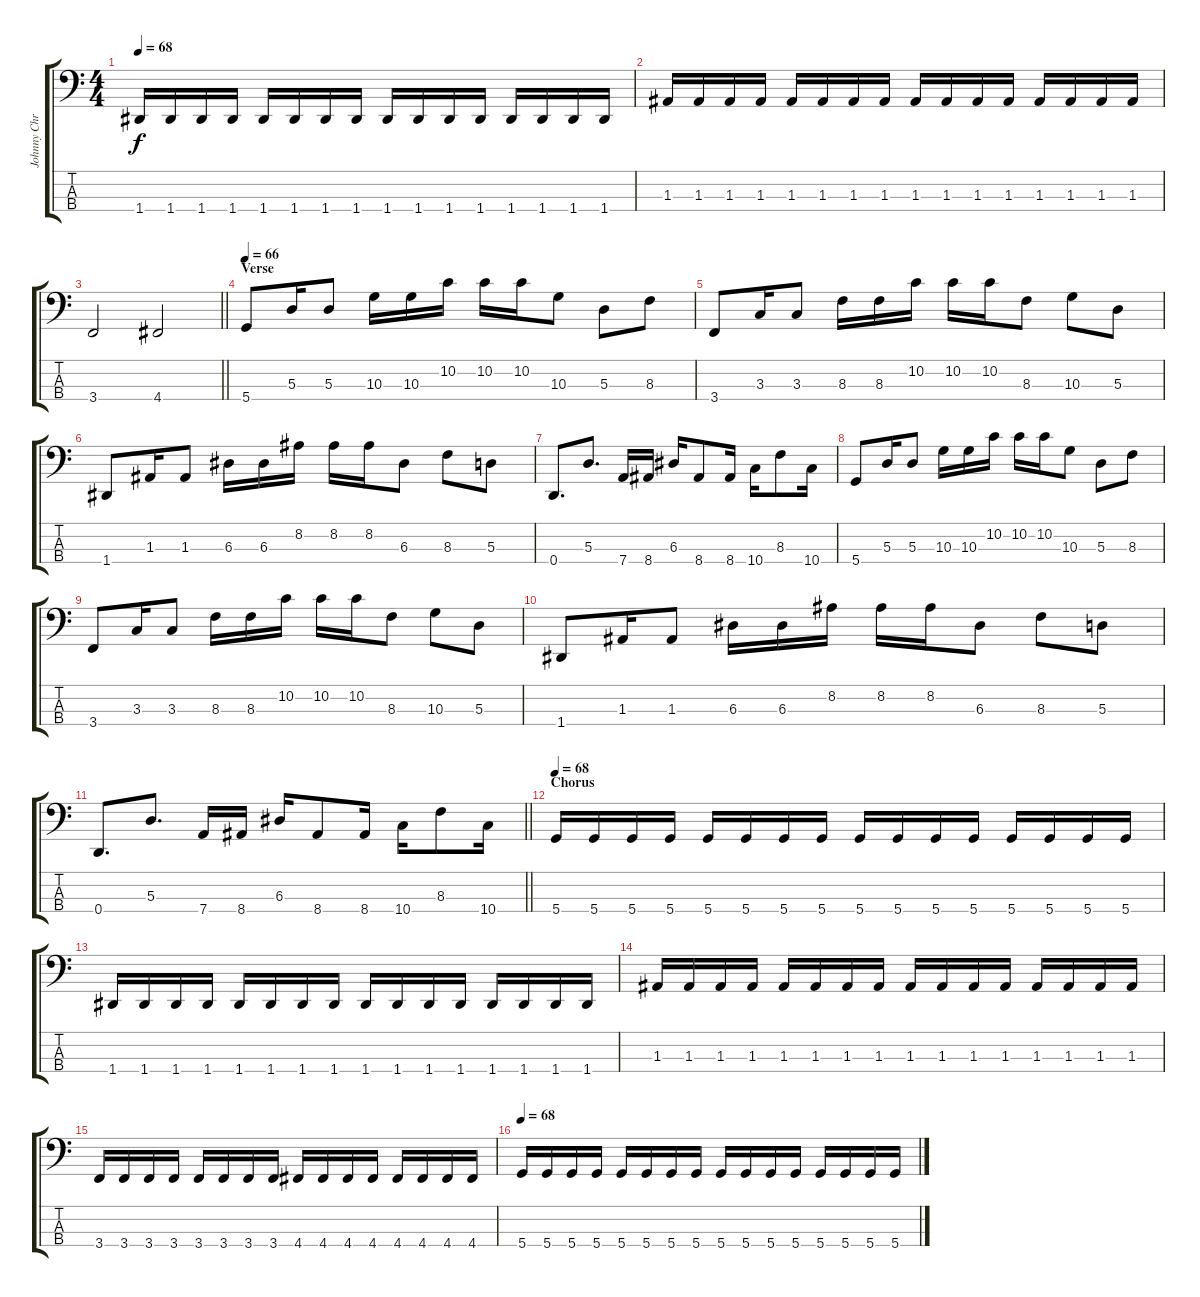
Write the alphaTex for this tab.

\track ("Johnny Christ" "Johnny Chr") {instrument electricbassfinger}
\staff {score tabs}
\tuning (G2 D2 A1 D1) {hide}
\ts (4 4)
\tempo 68
\clef f4
\ks c
1.4.16{dy f} 1.4.16 1.4.16 1.4.16 1.4.16 1.4.16 1.4.16 1.4.16 1.4.16 1.4.16 1.4.16 1.4.16 1.4.16 1.4.16 1.4.16 1.4.16 |
1.3.16 1.3.16 1.3.16 1.3.16 1.3.16 1.3.16 1.3.16 1.3.16 1.3.16 1.3.16 1.3.16 1.3.16 1.3.16 1.3.16 1.3.16 1.3.16 |
\barLineRight lightlight
3.4.2 4.4.2 |
\section ("" "Verse")
\tempo 66
5.4.8 5.3.16 5.3.8 10.3.16 10.3.16 10.2.16 10.2.16 10.2.16 10.3.8 5.3.8 8.3.8 |
3.4.8 3.3.16 3.3.8 8.3.16 8.3.16 10.2.16 10.2.16 10.2.16 8.3.8 10.3.8 5.3.8 |
1.4.8 1.3.16 1.3.8 6.3.16 6.3.16 8.2.16 8.2.16 8.2.16 6.3.8 8.3.8 5.3.8 |
0.4.8{d} 5.3.8{d} 7.4.16 8.4.16 6.3.16 8.4.8 8.4.16 10.4.16 8.3.8 10.4.16 |
5.4.8 5.3.16 5.3.8 10.3.16 10.3.16 10.2.16 10.2.16 10.2.16 10.3.8 5.3.8 8.3.8 |
3.4.8 3.3.16 3.3.8 8.3.16 8.3.16 10.2.16 10.2.16 10.2.16 8.3.8 10.3.8 5.3.8 |
1.4.8 1.3.16 1.3.8 6.3.16 6.3.16 8.2.16 8.2.16 8.2.16 6.3.8 8.3.8 5.3.8 |
\barLineRight lightlight
0.4.8{d} 5.3.8{d} 7.4.16 8.4.16 6.3.16 8.4.8 8.4.16 10.4.16 8.3.8 10.4.16 |
\section ("" "Chorus")
\tempo 68
5.4.16 5.4.16 5.4.16 5.4.16 5.4.16 5.4.16 5.4.16 5.4.16 5.4.16 5.4.16 5.4.16 5.4.16 5.4.16 5.4.16 5.4.16 5.4.16 |
1.4.16 1.4.16 1.4.16 1.4.16 1.4.16 1.4.16 1.4.16 1.4.16 1.4.16 1.4.16 1.4.16 1.4.16 1.4.16 1.4.16 1.4.16 1.4.16 |
1.3.16 1.3.16 1.3.16 1.3.16 1.3.16 1.3.16 1.3.16 1.3.16 1.3.16 1.3.16 1.3.16 1.3.16 1.3.16 1.3.16 1.3.16 1.3.16 |
3.4.16 3.4.16 3.4.16 3.4.16 3.4.16 3.4.16 3.4.16 3.4.16 4.4.16 4.4.16 4.4.16 4.4.16 4.4.16 4.4.16 4.4.16 4.4.16 |
\tempo 68
5.4.16 5.4.16 5.4.16 5.4.16 5.4.16 5.4.16 5.4.16 5.4.16 5.4.16 5.4.16 5.4.16 5.4.16 5.4.16 5.4.16 5.4.16 5.4.16
